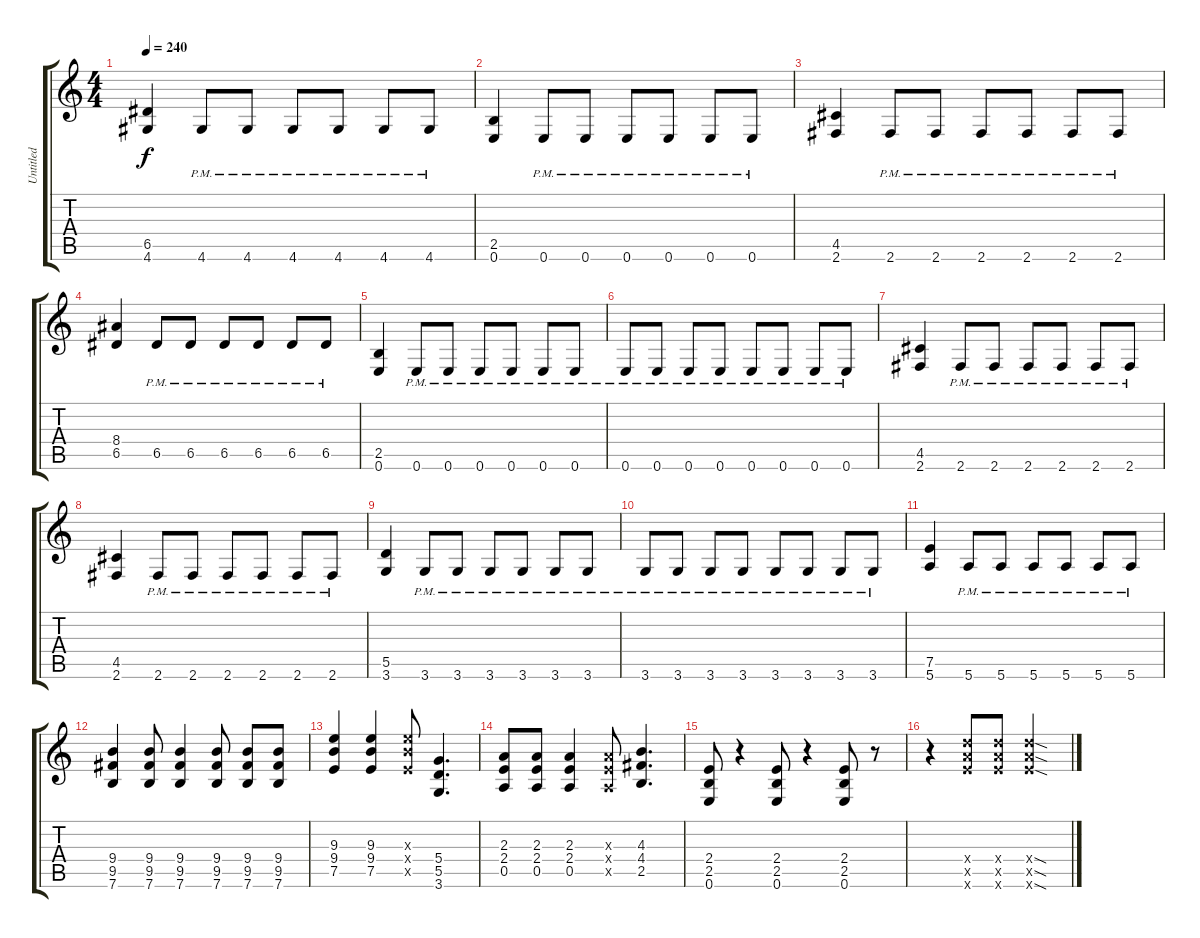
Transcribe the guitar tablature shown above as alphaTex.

\track ("Untitled" "Untitled") {instrument distortionguitar}
\staff {score tabs}
\tuning (E4 B3 G3 D3 A2 E2) {hide}
\ts (4 4)
\tempo 240
\clef g2
\ks c
(6.5 4.6).4{dy f} 4.6{pm}.8 4.6{pm}.8 4.6{pm}.8 4.6{pm}.8 4.6{pm}.8 4.6{pm}.8 |
(2.5 0.6).4 0.6{pm}.8 0.6{pm}.8 0.6{pm}.8 0.6{pm}.8 0.6{pm}.8 0.6{pm}.8 |
(4.5 2.6).4 2.6{pm}.8 2.6{pm}.8 2.6{pm}.8 2.6{pm}.8 2.6{pm}.8 2.6{pm}.8 |
(8.4 6.5).4 6.5{pm}.8 6.5{pm}.8 6.5{pm}.8 6.5{pm}.8 6.5{pm}.8 6.5{pm}.8 |
(2.5 0.6).4 0.6{pm}.8 0.6{pm}.8 0.6{pm}.8 0.6{pm}.8 0.6{pm}.8 0.6{pm}.8 |
0.6{pm}.8 0.6{pm}.8 0.6{pm}.8 0.6{pm}.8 0.6{pm}.8 0.6{pm}.8 0.6{pm}.8 0.6{pm}.8 |
(4.5 2.6).4 2.6{pm}.8 2.6{pm}.8 2.6{pm}.8 2.6{pm}.8 2.6{pm}.8 2.6{pm}.8 |
(4.5 2.6).4 2.6{pm}.8 2.6{pm}.8 2.6{pm}.8 2.6{pm}.8 2.6{pm}.8 2.6{pm}.8 |
(5.5 3.6).4 3.6{pm}.8 3.6{pm}.8 3.6{pm}.8 3.6{pm}.8 3.6{pm}.8 3.6{pm}.8 |
3.6{pm}.8 3.6{pm}.8 3.6{pm}.8 3.6{pm}.8 3.6{pm}.8 3.6{pm}.8 3.6{pm}.8 3.6{pm}.8 |
(7.5 5.6).4 5.6{pm}.8 5.6{pm}.8 5.6{pm}.8 5.6{pm}.8 5.6{pm}.8 5.6{pm}.8 |
(9.4 9.5 7.6).4 (9.4 9.5 7.6).8 (9.4 9.5 7.6).4 (9.4 9.5 7.6).8 (9.4 9.5 7.6).8 (9.4 9.5 7.6).8 |
(9.3 9.4 7.5).4 (9.3 9.4 7.5).4 (9.3{x} 9.4{x} 7.5{x}).8 (5.4 5.5 3.6).4{d} |
(2.3 2.4 0.5).8 (2.3 2.4 0.5).8 (2.3 2.4 0.5).4 (2.3{x} 2.4{x} 0.5{x}).8 (4.3 4.4 2.5).4{d} |
(2.4 2.5 0.6).8 r.4 (2.4 2.5 0.6).8 r.4 (2.4 2.5 0.6).8 r.8 |
r.4 (12.4{x} 12.5{x} 12.6{x}).8 (12.4{x} 12.5{x} 12.6{x}).8 (12.4{sod x} 12.5{sod x} 12.6{sod x}).2
